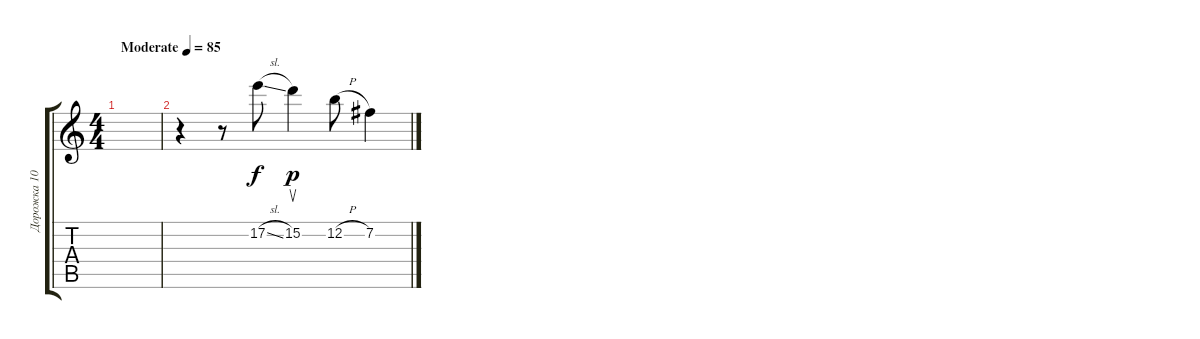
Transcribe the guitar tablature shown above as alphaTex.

\track ("Дорожка 10" "Дорожка 10") {instrument electricguitarjazz}
\staff {score tabs}
\tuning (E4 B3 G3 D3 A2 E2) {hide}
\ts (4 4)
\tempo (85 "Moderate")
\clef g2
\ks c
|
r.4 r.8 17.2{sl}.8 15.2.4{su dy p} 12.2{h}.8 7.2.4
